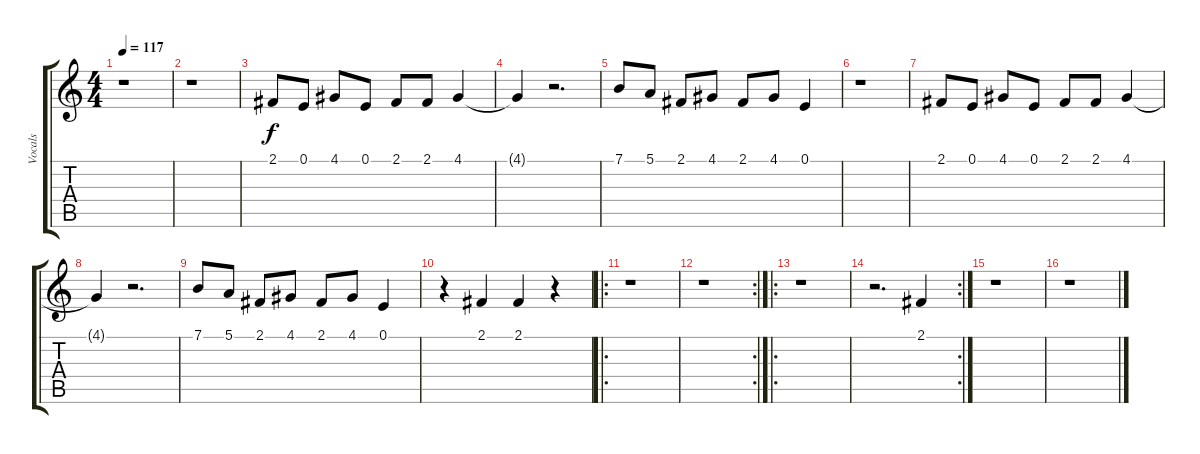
\track ("Vocals" "Vocals") {instrument tenorsax}
\staff {score tabs}
\tuning (E4 B3 G3 D3 A2 E2) {hide}
\ts (4 4)
\tempo 117
\clef g2
\ks c
r.1{dy f} |
r.1 |
2.1.8 0.1.8 4.1.8 0.1.8 2.1.8 2.1.8 4.1.4 |
4.1{t}.4 r.2{d} |
7.1.8 5.1.8 2.1.8 4.1.8 2.1.8 4.1.8 0.1.4 |
r.1 |
2.1.8 0.1.8 4.1.8 0.1.8 2.1.8 2.1.8 4.1.4 |
4.1{t}.4 r.2{d} |
7.1.8 5.1.8 2.1.8 4.1.8 2.1.8 4.1.8 0.1.4 |
r.4 2.1.4 2.1.4 r.4 |
\ro
r.1 |
\rc 2
r.1 |
\ro
r.1 |
\rc 2
r.2{d} 2.1.4 |
r.1 |
r.1
